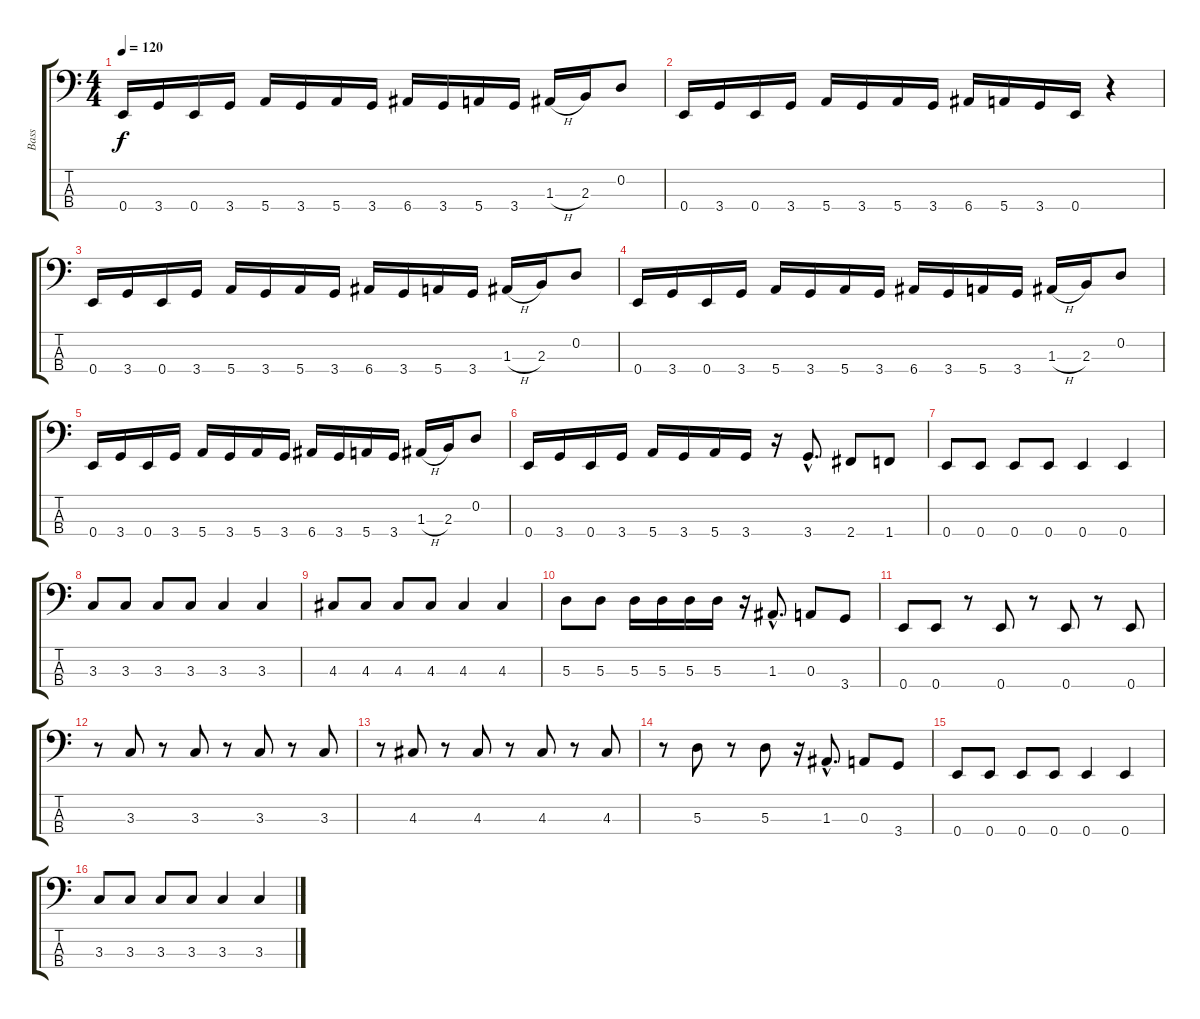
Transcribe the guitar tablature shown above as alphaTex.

\track ("Bass" "Bass") {instrument fretlessbass}
\staff {score tabs}
\tuning (G2 D2 A1 E1) {hide}
\ts (4 4)
\tempo 120
\clef f4
\ks c
0.4.16{dy f} 3.4.16 0.4.16 3.4.16 5.4.16 3.4.16 5.4.16 3.4.16 6.4.16 3.4.16 5.4.16 3.4.16 1.3{h}.16 2.3.16 0.2.8 |
0.4.16 3.4.16 0.4.16 3.4.16 5.4.16 3.4.16 5.4.16 3.4.16 6.4.16 5.4.16 3.4.16 0.4.16 r.4 |
0.4.16 3.4.16 0.4.16 3.4.16 5.4.16 3.4.16 5.4.16 3.4.16 6.4.16 3.4.16 5.4.16 3.4.16 1.3{h}.16 2.3.16 0.2.8 |
0.4.16 3.4.16 0.4.16 3.4.16 5.4.16 3.4.16 5.4.16 3.4.16 6.4.16 3.4.16 5.4.16 3.4.16 1.3{h}.16 2.3.16 0.2.8 |
0.4.16 3.4.16 0.4.16 3.4.16 5.4.16 3.4.16 5.4.16 3.4.16 6.4.16 3.4.16 5.4.16 3.4.16 1.3{h}.16 2.3.16 0.2.8 |
0.4.16 3.4.16 0.4.16 3.4.16 5.4.16 3.4.16 5.4.16 3.4.16 r.16 3.4{hac}.8{d} 2.4.8 1.4.8 |
0.4.8 0.4.8 0.4.8 0.4.8 0.4.4 0.4.4 |
3.3.8 3.3.8 3.3.8 3.3.8 3.3.4 3.3.4 |
4.3.8 4.3.8 4.3.8 4.3.8 4.3.4 4.3.4 |
5.3.8 5.3.8 5.3.16 5.3.16 5.3.16 5.3.16 r.16 1.3{hac}.8{d} 0.3.8 3.4.8 |
0.4.8 0.4.8 r.8 0.4.8 r.8 0.4.8 r.8 0.4.8 |
r.8 3.3.8 r.8 3.3.8 r.8 3.3.8 r.8 3.3.8 |
r.8 4.3.8 r.8 4.3.8 r.8 4.3.8 r.8 4.3.8 |
r.8 5.3.8 r.8 5.3.8 r.16 1.3{hac}.8{d} 0.3.8 3.4.8 |
0.4.8 0.4.8 0.4.8 0.4.8 0.4.4 0.4.4 |
3.3.8 3.3.8 3.3.8 3.3.8 3.3.4 3.3.4
